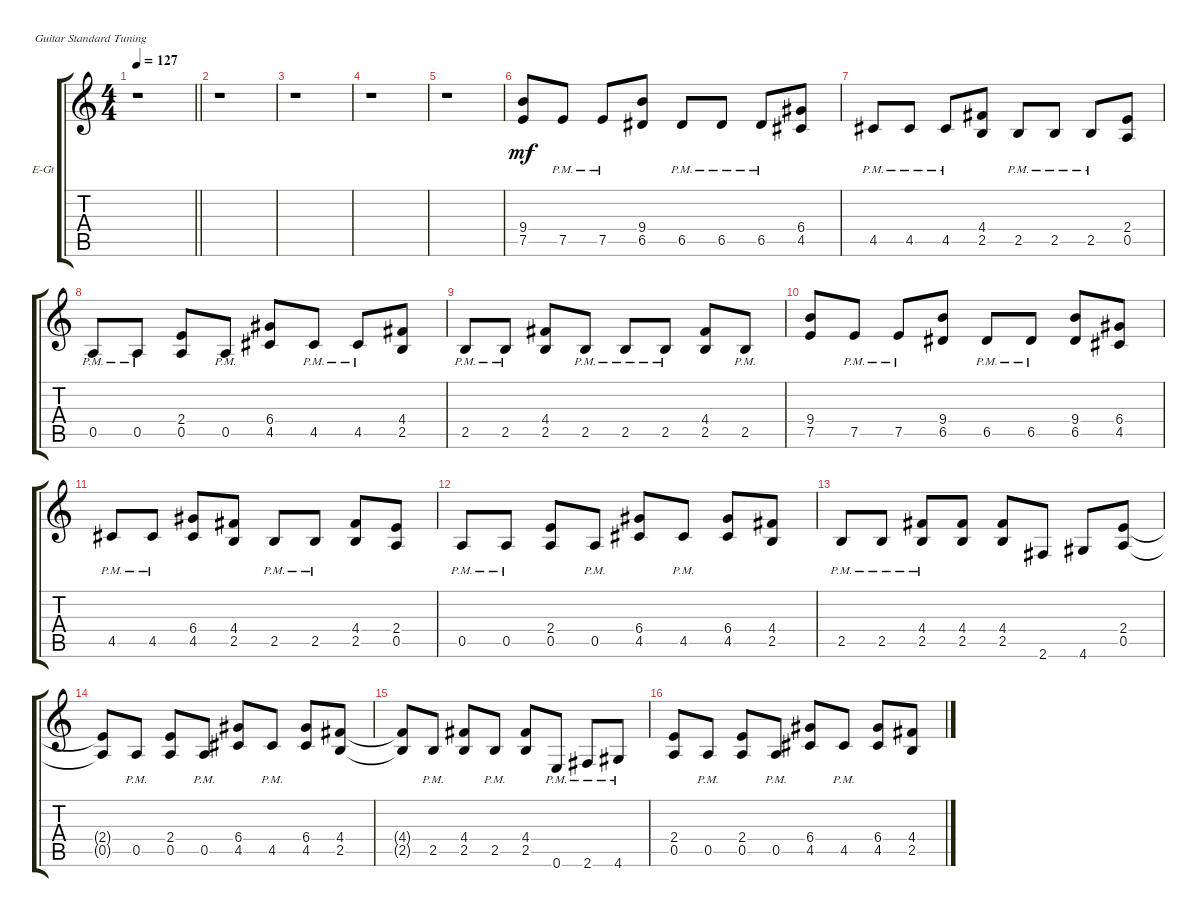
\defaultSystemsLayout 4
\bracketExtendMode groupsimilarinstruments
\firstSystemTrackNameOrientation horizontal
\otherSystemsTrackNameOrientation horizontal
\track ("Electric Guitar" "E-Gt") {instrument electricguitarclean}
\staff {score tabs}
\tuning (E4 B3 G3 D3 A2 E2)
\ts (4 4)
\tempo 127
\clef g2
\scale
0.38796
\barLineRight lightlight
\ks c
r.1{dy mf instrument electricguitarclean} |
\scale
0.204013 r.1 |
\scale
0.204013 r.1 |
\scale
0.204013 r.1 |
\scale
0.25 r.1 |
\scale
0.25 (9.4 7.5).8 7.5{pm}.8 7.5{pm}.8 (9.4 6.5).8 6.5{pm}.8 6.5{pm}.8 6.5{pm}.8 (6.4 4.5).8 |
\scale
0.25 4.5{pm}.8 4.5{pm}.8 4.5{pm}.8 (4.4 2.5).8 2.5{pm}.8 2.5{pm}.8 2.5{pm}.8 (2.4 0.5).8 |
\scale
0.25 0.5{pm}.8 0.5{pm}.8 (2.4 0.5).8 0.5{pm}.8 (6.4 4.5).8 4.5{pm}.8 4.5{pm}.8 (4.4 2.5).8 |
\scale
0.25 2.5{pm}.8 2.5{pm}.8 (4.4 2.5).8 2.5{pm}.8 2.5{pm}.8 2.5{pm}.8 (4.4 2.5).8 2.5{pm}.8 |
\scale
0.25 (9.4 7.5).8 7.5{pm}.8 7.5{pm}.8 (9.4 6.5).8 6.5{pm}.8 6.5{pm}.8 (9.4 6.5).8 (6.4 4.5).8 |
\scale
0.25 4.5{pm}.8 4.5{pm}.8 (6.4 4.5).8 (4.4 2.5).8 2.5{pm}.8 2.5{pm}.8 (4.4 2.5).8 (2.4 0.5).8 |
\scale
0.25 0.5{pm}.8 0.5{pm}.8 (2.4 0.5).8 0.5{pm}.8 (6.4 4.5).8 4.5{pm}.8 (6.4 4.5).8 (4.4 2.5).8 |
\scale
0.25 2.5{pm}.8 2.5{pm}.8 (4.4{pm} 2.5{pm}).8 (4.4 2.5).8 (4.4 2.5).8 2.6.8 4.6.8 (2.4 0.5).8 |
\scale
0.25 (2.4{t} 0.5{t}).8 0.5{pm}.8 (2.4 0.5).8 0.5{pm}.8 (6.4 4.5).8 4.5{pm}.8 (6.4 4.5).8 (4.4 2.5).8 |
\scale
0.25 (4.4{t} 2.5{t}).8 2.5{pm}.8 (4.4 2.5).8 2.5{pm}.8 (4.4 2.5).8 0.6{pm}.8 2.6{pm}.8 4.6{pm}.8 |
\scale
0.25 (2.4 0.5).8 0.5{pm}.8 (2.4 0.5).8 0.5{pm}.8 (6.4 4.5).8 4.5{pm}.8 (6.4 4.5).8 (4.4 2.5).8
